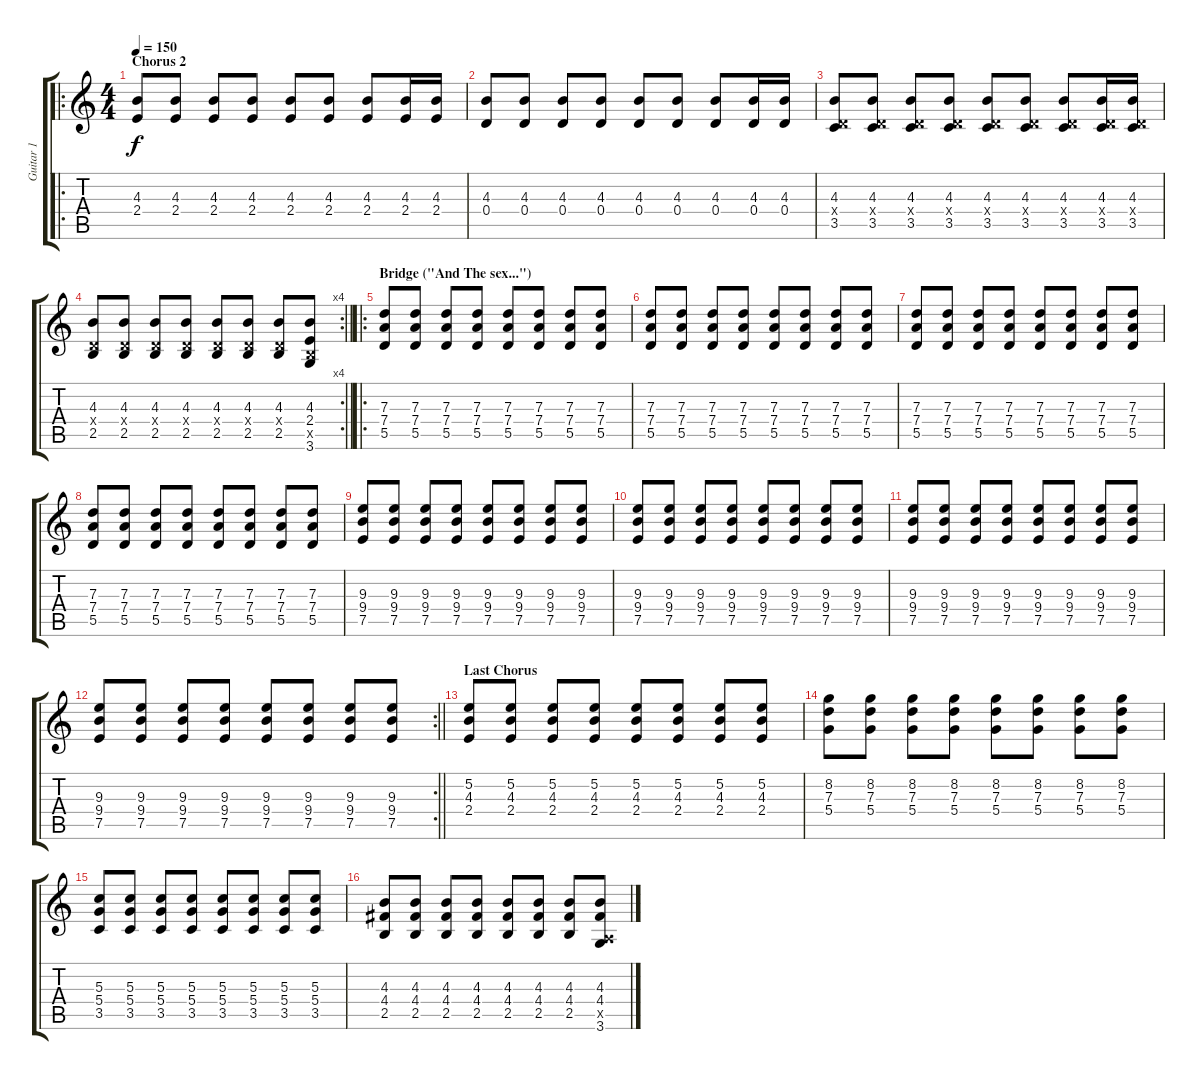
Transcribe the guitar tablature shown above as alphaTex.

\track ("Guitar 1" "Guitar 1") {instrument acousticguitarsteel}
\staff {score tabs}
\tuning (E4 B3 G3 D3 A2 E2) {hide}
\ro
\ts (4 4)
\section ("" "Chorus 2")
\tempo 150
\clef g2
\ks c
(4.3 2.4).8{dy f instrument electricguitarclean} (4.3 2.4).8 (4.3 2.4).8 (4.3 2.4).8 (4.3 2.4).8 (4.3 2.4).8 (4.3 2.4).8 (4.3 2.4).16 (4.3 2.4).16 |
(4.3 0.4).8 (4.3 0.4).8 (4.3 0.4).8 (4.3 0.4).8 (4.3 0.4).8 (4.3 0.4).8 (4.3 0.4).8 (4.3 0.4).16 (4.3 0.4).16 |
(4.3 0.4{x} 3.5).8 (4.3 0.4{x} 3.5).8 (4.3 0.4{x} 3.5).8 (4.3 0.4{x} 3.5).8 (4.3 0.4{x} 3.5).8 (4.3 0.4{x} 3.5).8 (4.3 0.4{x} 3.5).8 (4.3 0.4{x} 3.5).16 (4.3 0.4{x} 3.5).16 |
\rc 4
\barLineRight lightlight
(4.3 0.4{x} 2.5).8 (4.3 0.4{x} 2.5).8 (4.3 0.4{x} 2.5).8 (4.3 0.4{x} 2.5).8 (4.3 0.4{x} 2.5).8 (4.3 0.4{x} 2.5).8 (4.3 0.4{x} 2.5).8 (4.3 2.4 2.5{x} 3.6).8 |
\ro
\section ("" "Bridge (\"And The sex...\")")
(7.3 7.4 5.5).8{instrument overdrivenguitar} (7.3 7.4 5.5).8 (7.3 7.4 5.5).8 (7.3 7.4 5.5).8 (7.3 7.4 5.5).8 (7.3 7.4 5.5).8 (7.3 7.4 5.5).8 (7.3 7.4 5.5).8 |
(7.3 7.4 5.5).8{instrument overdrivenguitar} (7.3 7.4 5.5).8 (7.3 7.4 5.5).8 (7.3 7.4 5.5).8 (7.3 7.4 5.5).8 (7.3 7.4 5.5).8 (7.3 7.4 5.5).8 (7.3 7.4 5.5).8 |
(7.3 7.4 5.5).8{instrument overdrivenguitar} (7.3 7.4 5.5).8 (7.3 7.4 5.5).8 (7.3 7.4 5.5).8 (7.3 7.4 5.5).8 (7.3 7.4 5.5).8 (7.3 7.4 5.5).8 (7.3 7.4 5.5).8 |
(7.3 7.4 5.5).8{instrument overdrivenguitar} (7.3 7.4 5.5).8 (7.3 7.4 5.5).8 (7.3 7.4 5.5).8 (7.3 7.4 5.5).8 (7.3 7.4 5.5).8 (7.3 7.4 5.5).8 (7.3 7.4 5.5).8 |
(9.3 9.4 7.5).8 (9.3 9.4 7.5).8 (9.3 9.4 7.5).8 (9.3 9.4 7.5).8 (9.3 9.4 7.5).8 (9.3 9.4 7.5).8 (9.3 9.4 7.5).8 (9.3 9.4 7.5).8 |
(9.3 9.4 7.5).8 (9.3 9.4 7.5).8 (9.3 9.4 7.5).8 (9.3 9.4 7.5).8 (9.3 9.4 7.5).8 (9.3 9.4 7.5).8 (9.3 9.4 7.5).8 (9.3 9.4 7.5).8 |
(9.3 9.4 7.5).8 (9.3 9.4 7.5).8 (9.3 9.4 7.5).8 (9.3 9.4 7.5).8 (9.3 9.4 7.5).8 (9.3 9.4 7.5).8 (9.3 9.4 7.5).8 (9.3 9.4 7.5).8 |
\rc 2
\barLineRight lightlight
(9.3 9.4 7.5).8 (9.3 9.4 7.5).8 (9.3 9.4 7.5).8 (9.3 9.4 7.5).8 (9.3 9.4 7.5).8 (9.3 9.4 7.5).8 (9.3 9.4 7.5).8 (9.3 9.4 7.5).8 |
\section ("" "Last Chorus")
(5.2 4.3 2.4).8 (5.2 4.3 2.4).8 (5.2 4.3 2.4).8 (5.2 4.3 2.4).8 (5.2 4.3 2.4).8 (5.2 4.3 2.4).8 (5.2 4.3 2.4).8 (5.2 4.3 2.4).8 |
(8.2 7.3 5.4).8 (8.2 7.3 5.4).8 (8.2 7.3 5.4).8 (8.2 7.3 5.4).8 (8.2 7.3 5.4).8 (8.2 7.3 5.4).8 (8.2 7.3 5.4).8 (8.2 7.3 5.4).8 |
(5.3 5.4 3.5).8 (5.3 5.4 3.5).8 (5.3 5.4 3.5).8 (5.3 5.4 3.5).8 (5.3 5.4 3.5).8 (5.3 5.4 3.5).8 (5.3 5.4 3.5).8 (5.3 5.4 3.5).8 |
(4.3 4.4 2.5).8 (4.3 4.4 2.5).8 (4.3 4.4 2.5).8 (4.3 4.4 2.5).8 (4.3 4.4 2.5).8 (4.3 4.4 2.5).8 (4.3 4.4 2.5).8 (4.3 4.4 0.5{x} 3.6).8
